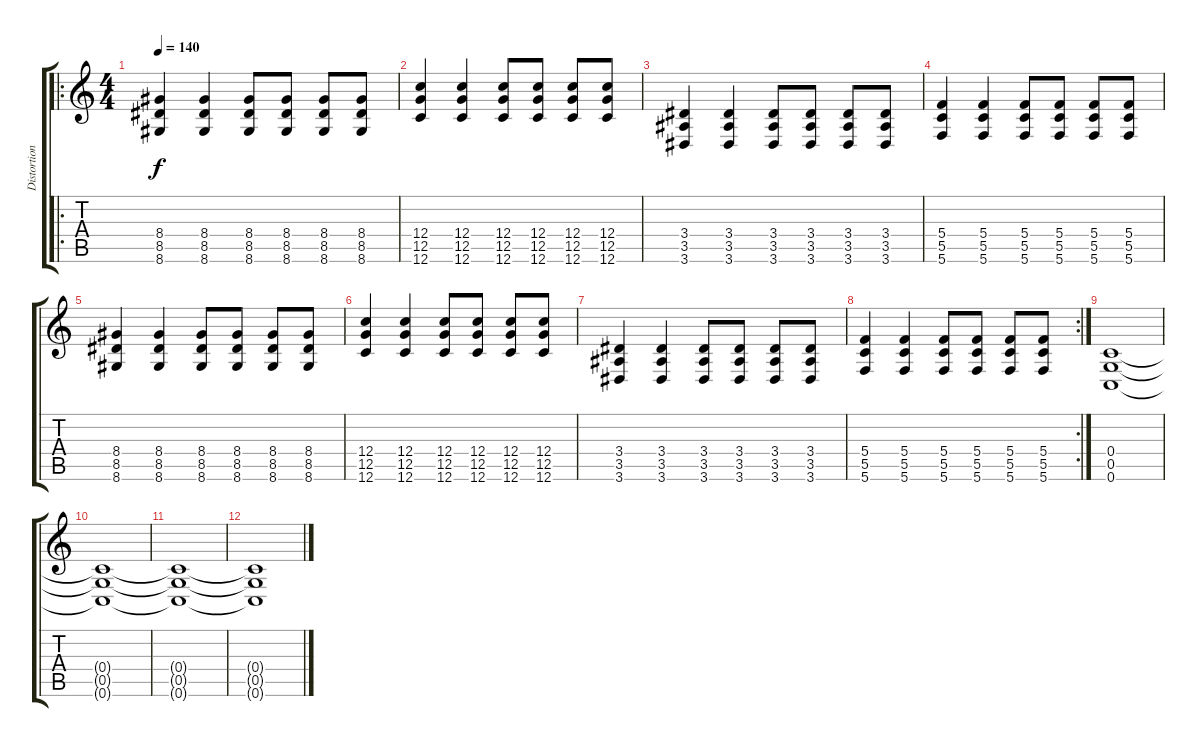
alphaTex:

\track ("Distortion Guitar" "Distortion") {instrument distortionguitar}
\staff {score tabs}
\tuning (D4 A3 F3 C3 G2 C2) {hide}
\ro
\ts (4 4)
\tempo 140
\clef g2
\ks c
(8.4 8.5 8.6).4{dy f} (8.4 8.5 8.6).4 (8.4 8.5 8.6).8 (8.4 8.5 8.6).8 (8.4 8.5 8.6).8 (8.4 8.5 8.6).8 |
(12.4 12.5 12.6).4 (12.4 12.5 12.6).4 (12.4 12.5 12.6).8 (12.4 12.5 12.6).8 (12.4 12.5 12.6).8 (12.4 12.5 12.6).8 |
(3.4 3.5 3.6).4 (3.4 3.5 3.6).4 (3.4 3.5 3.6).8 (3.4 3.5 3.6).8 (3.4 3.5 3.6).8 (3.4 3.5 3.6).8 |
(5.4 5.5 5.6).4 (5.4 5.5 5.6).4 (5.4 5.5 5.6).8 (5.4 5.5 5.6).8 (5.4 5.5 5.6).8 (5.4 5.5 5.6).8 |
(8.4 8.5 8.6).4 (8.4 8.5 8.6).4 (8.4 8.5 8.6).8 (8.4 8.5 8.6).8 (8.4 8.5 8.6).8 (8.4 8.5 8.6).8 |
(12.4 12.5 12.6).4 (12.4 12.5 12.6).4 (12.4 12.5 12.6).8 (12.4 12.5 12.6).8 (12.4 12.5 12.6).8 (12.4 12.5 12.6).8 |
(3.4 3.5 3.6).4 (3.4 3.5 3.6).4 (3.4 3.5 3.6).8 (3.4 3.5 3.6).8 (3.4 3.5 3.6).8 (3.4 3.5 3.6).8 |
\rc 2
(5.4 5.5 5.6).4 (5.4 5.5 5.6).4 (5.4 5.5 5.6).8 (5.4 5.5 5.6).8 (5.4 5.5 5.6).8 (5.4 5.5 5.6).8 |
(0.4 0.5 0.6).1 |
(0.4{t} 0.5{t} 0.6{t}).1 |
(0.4{t} 0.5{t} 0.6{t}).1 |
(0.4{t} 0.5{t} 0.6{t}).1
